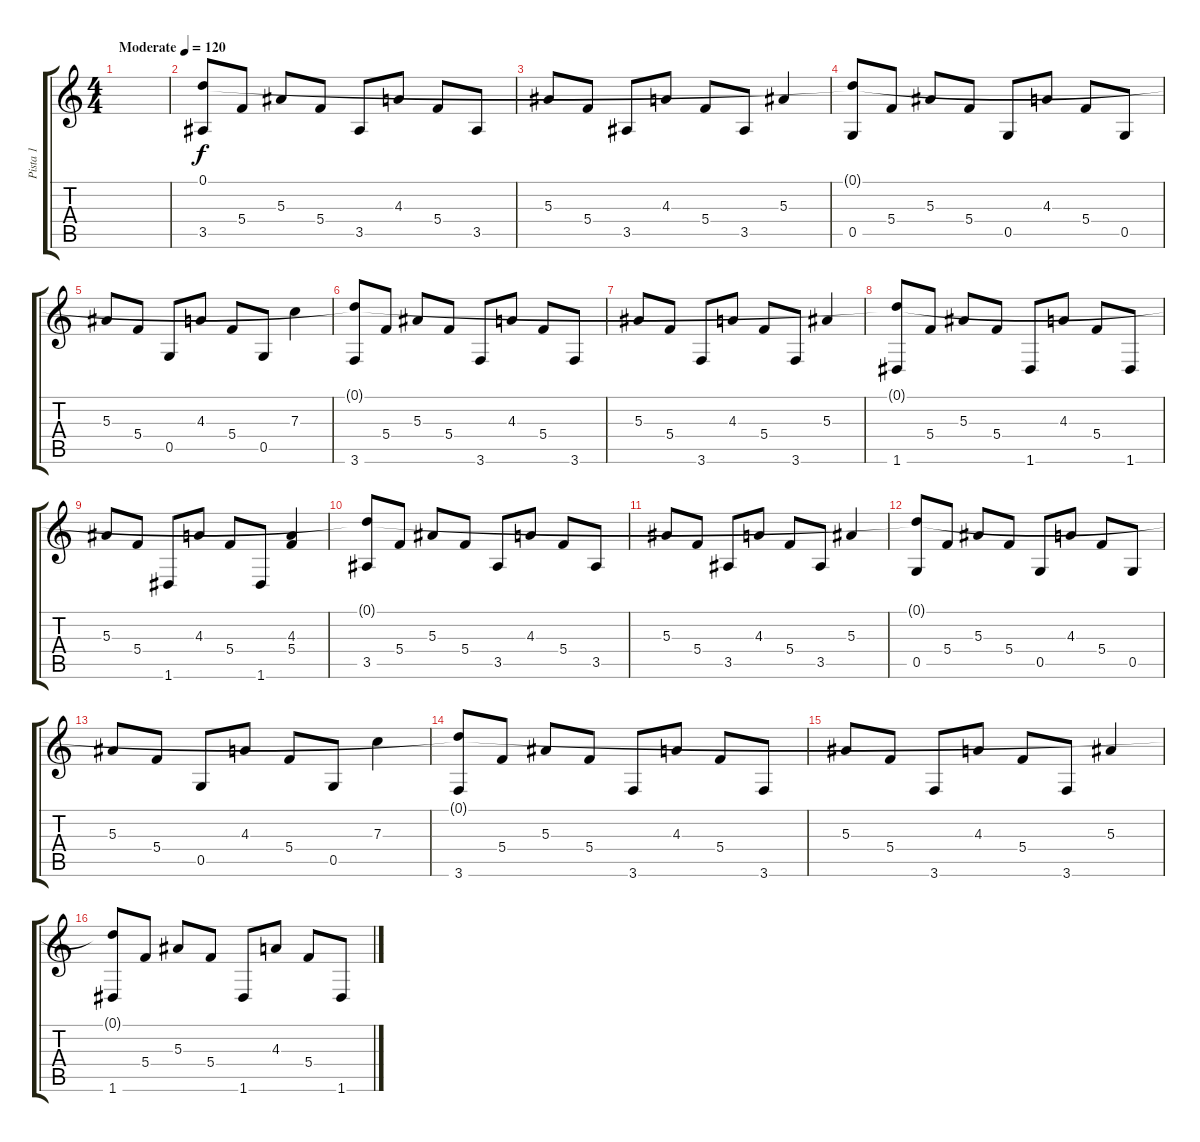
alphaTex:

\track ("Pista 1" "Pista 1") {instrument acousticguitarsteel}
\staff {score tabs}
\tuning (D4 A3 F3 C3 G2 D2) {hide}
\ts (4 4)
\tempo (120 "Moderate")
\clef g2
\ks c
|
(0.1 3.5).8 5.4.8 5.3.8 5.4.8 3.5.8 4.3.8 5.4.8 3.5.8 |
5.3.8 5.4.8 3.5.8 4.3.8 5.4.8 3.5.8 5.3.4 |
(0.1{t} 0.5).8 5.4.8 5.3.8 5.4.8 0.5.8 4.3.8 5.4.8 0.5.8 |
5.3.8 5.4.8 0.5.8 4.3.8 5.4.8 0.5.8 7.3.4 |
(0.1{t} 3.6).8 5.4.8 5.3.8 5.4.8 3.6.8 4.3.8 5.4.8 3.6.8 |
5.3.8 5.4.8 3.6.8 4.3.8 5.4.8 3.6.8 5.3.4 |
(0.1{t} 1.6).8 5.4.8 5.3.8 5.4.8 1.6.8 4.3.8 5.4.8 1.6.8 |
5.3.8 5.4.8 1.6.8 4.3.8 5.4.8 1.6.8 (4.3 5.4).4 |
(0.1{t} 3.5).8 5.4.8 5.3.8 5.4.8 3.5.8 4.3.8 5.4.8 3.5.8 |
5.3.8 5.4.8 3.5.8 4.3.8 5.4.8 3.5.8 5.3.4 |
(0.1{t} 0.5).8 5.4.8 5.3.8 5.4.8 0.5.8 4.3.8 5.4.8 0.5.8 |
5.3.8 5.4.8 0.5.8 4.3.8 5.4.8 0.5.8 7.3.4 |
(0.1{t} 3.6).8 5.4.8 5.3.8 5.4.8 3.6.8 4.3.8 5.4.8 3.6.8 |
5.3.8 5.4.8 3.6.8 4.3.8 5.4.8 3.6.8 5.3.4 |
(0.1{t} 1.6).8 5.4.8 5.3.8 5.4.8 1.6.8 4.3.8 5.4.8 1.6.8
